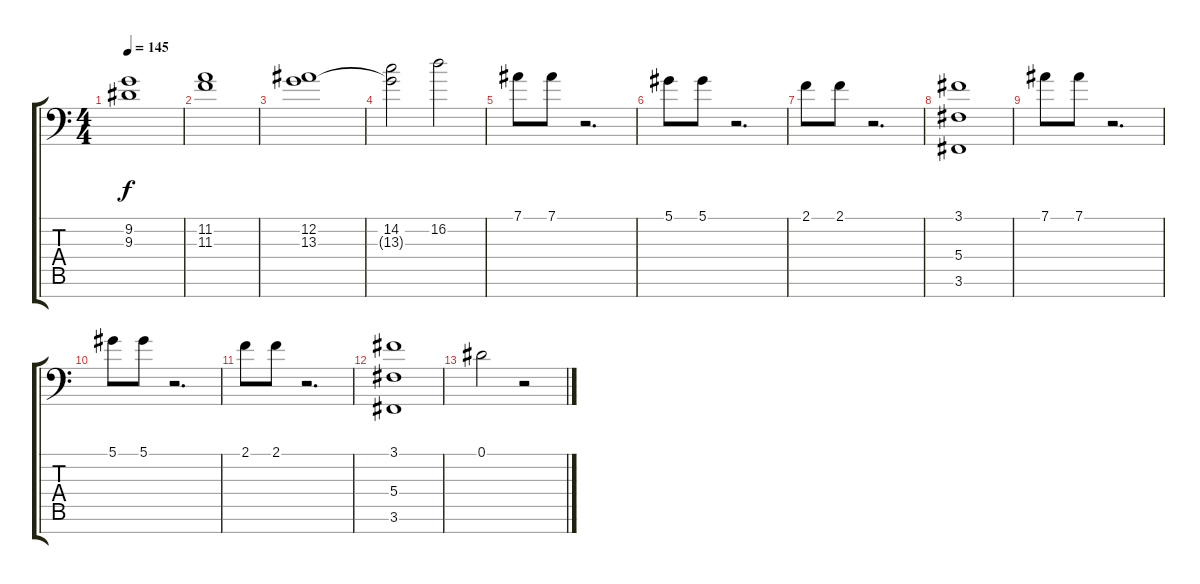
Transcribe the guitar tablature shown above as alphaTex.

\track "" {instrument stringensemble1}
\staff {score tabs}
\tuning (Eb4 Bb3 Gb3 Db3 Ab2 Eb2 Bb1) {hide}
\ts (4 4)
\tempo 145
\clef f4
\ks c
(9.2 9.3).1{dy f} |
(11.2 11.3).1 |
(12.2 13.3).1 |
(14.2 13.3{t}).2 16.2.2 |
7.1.8 7.1.8 r.2{d} |
5.1.8 5.1.8 r.2{d} |
2.1.8 2.1.8 r.2{d} |
(3.1 5.4 3.6).1 |
7.1.8 7.1.8 r.2{d} |
5.1.8 5.1.8 r.2{d} |
2.1.8 2.1.8 r.2{d} |
(3.1 5.4 3.6).1 |
0.1.2 r.2
